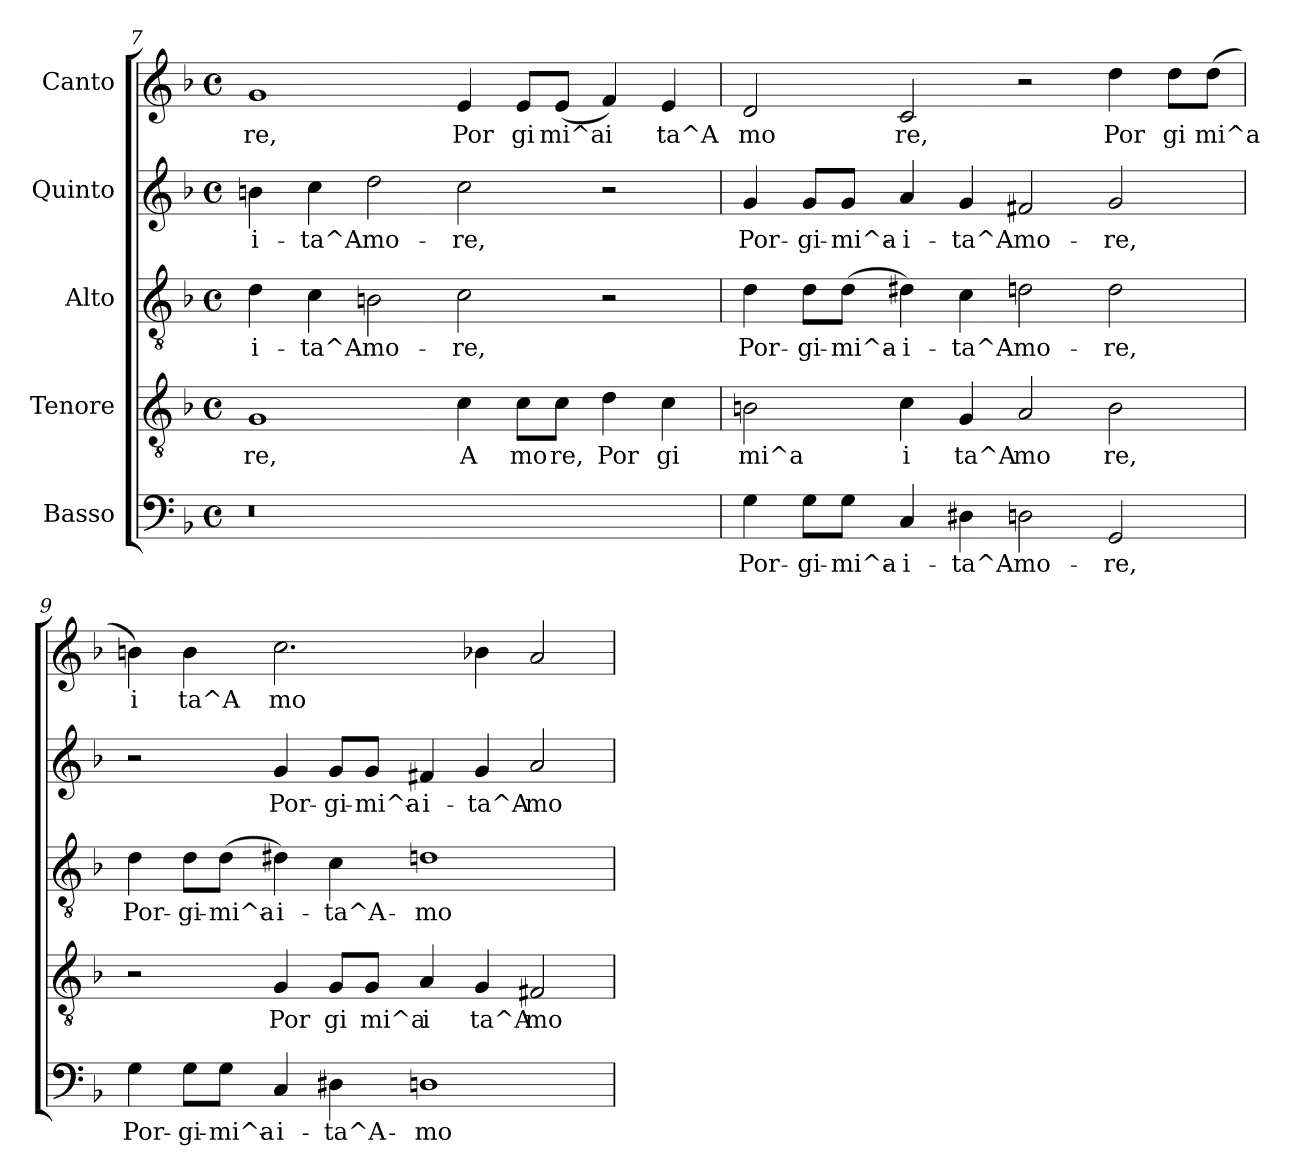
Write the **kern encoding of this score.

**kern	**text	**kern	**text	**kern	**text	**kern	**text	**kern	**text
*part5	*part5	*part4	*part4	*part3	*part3	*part2	*part2	*part1	*part1
*staff5	*staff5	*staff4	*staff4	*staff3	*staff3	*staff2	*staff2	*staff1	*staff1
*I"Basso	*	*I"Tenore	*	*I"Alto	*	*I"Quinto	*	*I"Canto	*
*clefF4	*	*clefGv2	*	*clefGv2	*	*clefG2	*	*clefG2	*
*ITrd-3c-5	*	*	*	*ITrd-3c-5	*	*ITrd-3c-5	*	*ITrd-3c-5	*
*k[b-e-]	*	*k[b-]	*	*k[b-e-]	*	*k[b-e-]	*	*k[b-e-]	*
*B-:	*	*F:	*	*B-:	*	*B-:	*	*B-:	*
*M4/4	*	*M4/4	*	*M4/4	*	*M4/4	*	*M4/4	*
*met(c)	*	*met(c)	*	*met(c)	*	*met(c)	*	*met(c)	*
=7	=7	=7	=7	=7	=7	=7	=7	=7	=7
!	!	!	!LO:LY:b	!	!LO:LY:b:cj	!	!LO:LY:b:cj	!	!LO:LY:b:cj
0r	.	1G	re,	4g\	-i-	4een\	-i-	1cc	re,
!	!	!	!	!	!LO:LY:b:cj	!	!LO:LY:b:cj	!	!
.	.	.	.	4f\	-ta^A-	4ff\	-ta^A-	.	.
!	!	!	!	!	!LO:LY:b:cj	!	!LO:LY:b:cj	!	!
.	.	.	.	2en\	-mo-	2gg\	-mo-	.	.
!	!	!	!LO:LY:b	!	!LO:LY:b:cj	!	!LO:LY:b:cj	!	!LO:LY:b:cj
.	.	4c\	A	2f\	-re,	2ff\	-re,	4a/	Por
!	!	!	!LO:LY:b	!	!	!	!	!	!LO:LY:b:cj
.	.	8c\L	mo	.	.	.	.	8a/L	gi
!	!	!	!LO:LY:b	!	!	!	!	!	!LO:LY:b:cj
.	.	8c\J	re,	.	.	.	.	(<8a/J	mi^a
!	!	!	!LO:LY:b	!	!	!	!	!	!LO:LY:b:cj
.	.	4d\	Por	2r	.	2r	.	4b-/)	i
!	!	!	!LO:LY:b	!	!	!	!	!	!LO:LY:b:cj
.	.	4c\	gi	.	.	.	.	4a/	ta^A
=8	=8	=8	=8	=8	=8	=8	=8	=8	=8
!	!LO:LY:b:cj	!	!LO:LY:b	!	!LO:LY:b:cj	!	!LO:LY:b:cj	!	!LO:LY:b:cj
4c\	Por-	2Bn\	mi^a	4g\	Por-	4cc/	Por-	2g/	mo
!	!LO:LY:b:cj	!	!	!	!LO:LY:b:cj	!	!LO:LY:b:cj	!	!
8c\L	-gi-	.	.	8g\L	-gi-	8cc/L	-gi-	.	.
!	!LO:LY:b:cj	!	!	!	!LO:LY:b:cj	!	!LO:LY:b:cj	!	!
8c\J	-mi^a-	.	.	(<8g\J	-mi^a-	8cc/J	-mi^a-	.	.
!	!LO:LY:b:cj	!	!LO:LY:b	!	!LO:LY:b:cj	!	!LO:LY:b:cj	!	!LO:LY:b:cj
4F/	-i-	4c\	i	4g#X\)	-i-	4dd/	-i-	2f/	re,
!	!LO:LY:b:cj	!	!LO:LY:b	!	!LO:LY:b:cj	!	!LO:LY:b:cj	!	!
4G#X\	-ta^A-	4G/	ta^A	4f\	-ta^A-	4cc/	-ta^A-	.	.
!	!LO:LY:b:cj	!	!LO:LY:b	!	!LO:LY:b:cj	!	!LO:LY:b:cj	!	!
2G\	-mo-	2A/	mo	2g\	-mo-	2bn/	-mo-	2r	.
!	!LO:LY:b:cj	!	!LO:LY:b	!	!LO:LY:b:cj	!	!LO:LY:b:cj	!	!LO:LY:b:cj
2C/	-re,	2B\	re,	2g\	-re,	2cc/	-re,	4gg\	Por
!	!	!	!	!	!	!	!	!	!LO:LY:b:cj
.	.	.	.	.	.	.	.	8gg\L	gi
!	!	!	!	!	!	!	!	!	!LO:LY:b:cj
.	.	.	.	.	.	.	.	(<8gg\J	mi^a
=9	=9	=9	=9	=9	=9	=9	=9	=9	=9
!	!LO:LY:b:cj	!	!	!	!LO:LY:b:cj	!	!	!	!LO:LY:b:cj
4c\	Por-	2r	.	4g\	Por-	2r	.	4een\)	i
!	!LO:LY:b:cj	!	!	!	!LO:LY:b:cj	!	!	!	!LO:LY:b:cj
8c\L	-gi-	.	.	8g\L	-gi-	.	.	4ee\	ta^A
!	!LO:LY:b:cj	!	!	!	!LO:LY:b:cj	!	!	!	!
8c\J	-mi^a-	.	.	(<8g\J	-mi^a-	.	.	.	.
!	!LO:LY:b:cj	!	!LO:LY:b	!	!LO:LY:b:cj	!	!LO:LY:b:cj	!	!LO:LY:b:cj
4F/	-i-	4G/	Por	4g#X\)	-i-	4cc/	Por-	2.ff\	mo
!	!LO:LY:b:cj	!	!LO:LY:b	!	!LO:LY:b:cj	!	!LO:LY:b:cj	!	!
4G#X\	-ta^A-	8G/L	gi	4f\	-ta^A-	8cc/L	-gi-	.	.
!	!	!	!LO:LY:b	!	!	!	!LO:LY:b:cj	!	!
.	.	8G/J	mi^a	.	.	8cc/J	-mi^a-	.	.
!	!LO:LY:b:cj	!	!LO:LY:b	!	!LO:LY:b:cj	!	!LO:LY:b:cj	!	!
1G	-mo-	4A/	i	1g	-mo-	4bn/	-i-	.	.
!	!	!	!LO:LY:b	!	!	!	!LO:LY:b:cj	!	!LO:LY:b:cj
.	.	4G/	ta^A	.	.	4cc/	-ta^A-	4ee-\	.
!	!	!	!LO:LY:b	!	!	!	!LO:LY:b:cj	!	!LO:LY:b:cj
.	.	2F#X/	mo	.	.	2dd/	-mo-	2dd/	.
=	=	=	=	=	=	=	=	=	=
*-	*-	*-	*-	*-	*-	*-	*-	*-	*-
